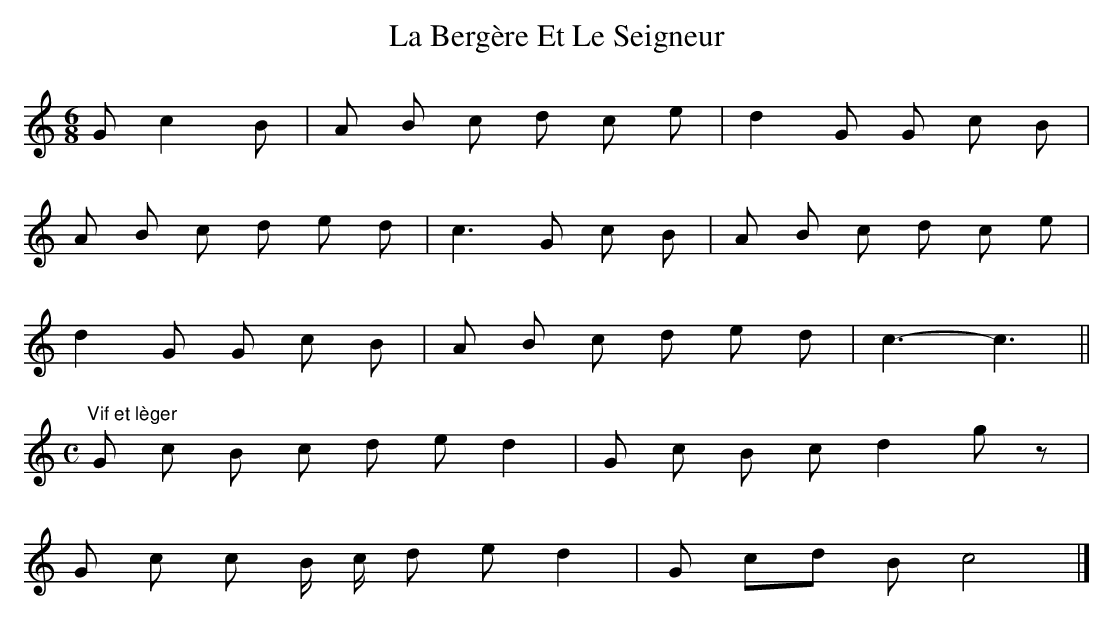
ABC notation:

X:1
T:La Bergère Et Le Seigneur
M:6/8
L:1/8
K:C
G c2 B | A B c d c e | d2 G G c B |
A B c d e d | c3 G c B | A B c d c e |
d2 G G c B | A B c d e d | c3-c3 ||
[M:C]"Vif et lèger"G c B c d e d2 | G c B c d2 g z |
G c c B/ c/ d e d2 | G cd B c4 |]
